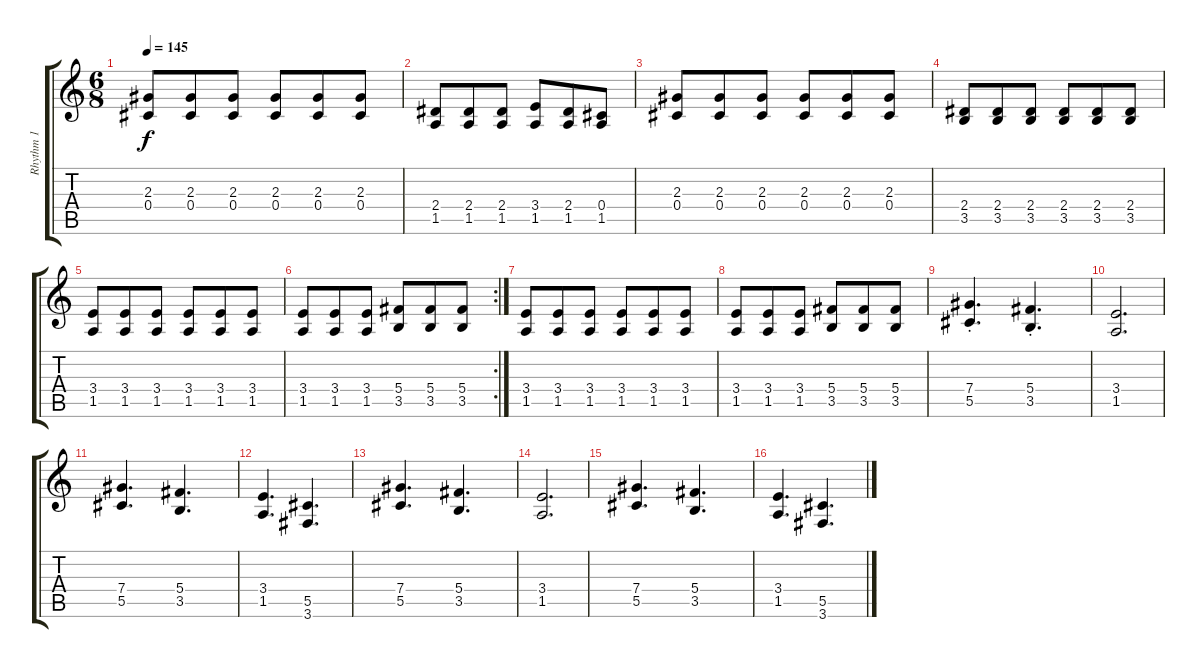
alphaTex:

\track ("Rhythm 1" "Rhythm 1") {instrument distortionguitar}
\staff {score tabs}
\tuning (Eb4 Bb3 Gb3 Db3 Ab2 Eb2) {hide}
\ts (6 8)
\tempo 145
\clef g2
\ks c
(2.3 0.4).8{dy f} (2.3 0.4).8 (2.3 0.4).8 (2.3 0.4).8 (2.3 0.4).8 (2.3 0.4).8 |
(2.4 1.5).8 (2.4 1.5).8 (2.4 1.5).8 (3.4 1.5).8 (2.4 1.5).8 (0.4 1.5).8 |
(2.3 0.4).8 (2.3 0.4).8 (2.3 0.4).8 (2.3 0.4).8 (2.3 0.4).8 (2.3 0.4).8 |
(2.4 3.5).8 (2.4 3.5).8 (2.4 3.5).8 (2.4 3.5).8 (2.4 3.5).8 (2.4 3.5).8 |
(3.4 1.5).8 (3.4 1.5).8 (3.4 1.5).8 (3.4 1.5).8 (3.4 1.5).8 (3.4 1.5).8 |
\rc 2
(3.4 1.5).8 (3.4 1.5).8 (3.4 1.5).8 (5.4 3.5).8 (5.4 3.5).8 (5.4 3.5).8 |
(3.4 1.5).8 (3.4 1.5).8 (3.4 1.5).8 (3.4 1.5).8 (3.4 1.5).8 (3.4 1.5).8 |
(3.4 1.5).8 (3.4 1.5).8 (3.4 1.5).8 (5.4 3.5).8 (5.4 3.5).8 (5.4 3.5).8 |
(7.4{st} 5.5{st}).4{d} (5.4{st} 3.5{st}).4{d} |
(3.4 1.5).2{d} |
(7.4 5.5).4{d} (5.4 3.5).4{d} |
(3.4 1.5).4{d} (5.5 3.6).4{d} |
(7.4 5.5).4{d} (5.4 3.5).4{d} |
(3.4 1.5).2{d} |
(7.4 5.5).4{d} (5.4 3.5).4{d} |
(3.4 1.5).4{d} (5.5 3.6).4{d}
